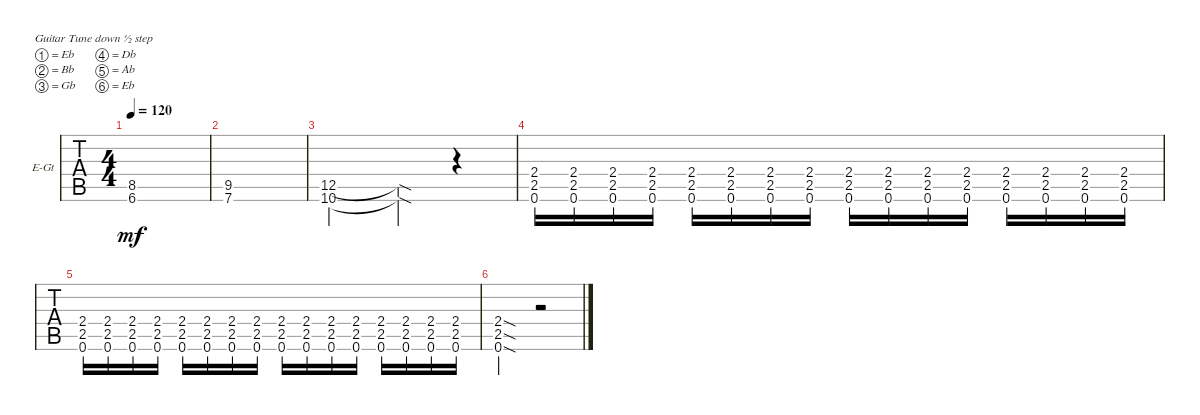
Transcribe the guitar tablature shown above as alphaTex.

\defaultSystemsLayout 4
\bracketExtendMode groupsimilarinstruments
\firstSystemTrackNameOrientation horizontal
\otherSystemsTrackNameOrientation horizontal
\track ("Electric Guitar" "E-Gt") {instrument distortionguitar}
\staff {tabs}
\tuning (Eb4 Bb3 Gb3 Db3 Ab2 Eb2)
\ts (4 4)
\tempo 120
\clef g2
\ks c
(8.5{t} 6.6{t}).1{dy mf} |
(9.5 7.6).1 |
(12.5 10.6).2 (12.5{sod t} 10.6{sod t}).4 r.4 |
(2.4 2.5 0.6).16 (2.4 2.5 0.6).16 (2.4 2.5 0.6).16 (2.4 2.5 0.6).16 (2.4 2.5 0.6).16 (2.4 2.5 0.6).16 (2.4 2.5 0.6).16 (2.4 2.5 0.6).16 (2.4 2.5 0.6).16 (2.4 2.5 0.6).16 (2.4 2.5 0.6).16 (2.4 2.5 0.6).16 (2.4 2.5 0.6).16 (2.4 2.5 0.6).16 (2.4 2.5 0.6).16 (2.4 2.5 0.6).16 |
(2.4 2.5 0.6).16 (2.4 2.5 0.6).16 (2.4 2.5 0.6).16 (2.4 2.5 0.6).16 (2.4 2.5 0.6).16 (2.4 2.5 0.6).16 (2.4 2.5 0.6).16 (2.4 2.5 0.6).16 (2.4 2.5 0.6).16 (2.4 2.5 0.6).16 (2.4 2.5 0.6).16 (2.4 2.5 0.6).16 (2.4 2.5 0.6).16 (2.4 2.5 0.6).16 (2.4 2.5 0.6).16 (2.4 2.5 0.6).16 |
(2.4{sod} 2.5{sod} 0.6{sod}).2 r.2
